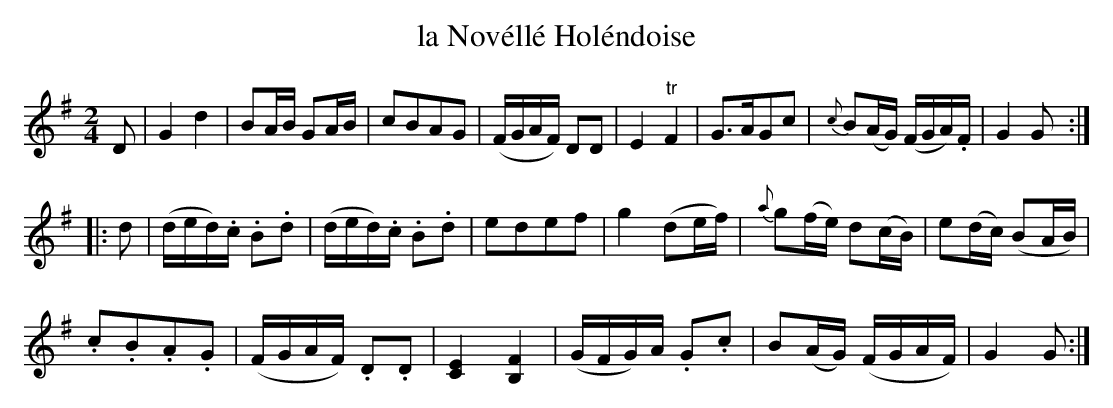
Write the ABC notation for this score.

X:1
T:la Nov\'ell\'e Hol\'endoise
M:2/4
K:G
D2|\
G4 d4| B2AB G2AB| c2B2A2G2| (FGAF) D2D2|\
E4 "tr"F4| G3AG2c2| {c}B2(AG) (FGA).F| G4 G2 ::
d2|\
(ded).c .B2.d2| (ded).c .B2.d2| e2d2e2f2| g4 (d2ef)|\
{a}g2(fe) d2(cB)| e2(dc) (B2AB)|
.c2.B2.A2.G2| (FGAF) .D2.D2|\
[E4C4][F4B,4]| (GFG)A .G2.c2| B2(AG) (FGAF)| G4 G2:|
